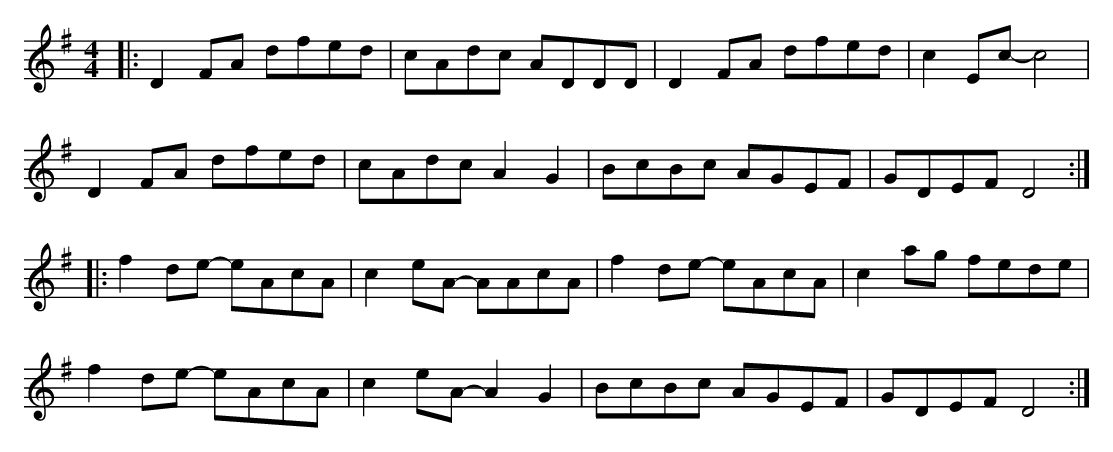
X:1
M:4/4
K:Dmix
|:D2FA dfed|cAdc ADDD|D2FA dfed|c2Ec-c4|
D2FA dfed|cAdc A2G2|BcBc AGEF|GDEF D4:|
|:f2de -eAcA|c2eA -AAcA|f2de -eAcA|c2ag fede|
f2de -eAcA|c2eA -A2G2|BcBc AGEF|GDEF D4:|
